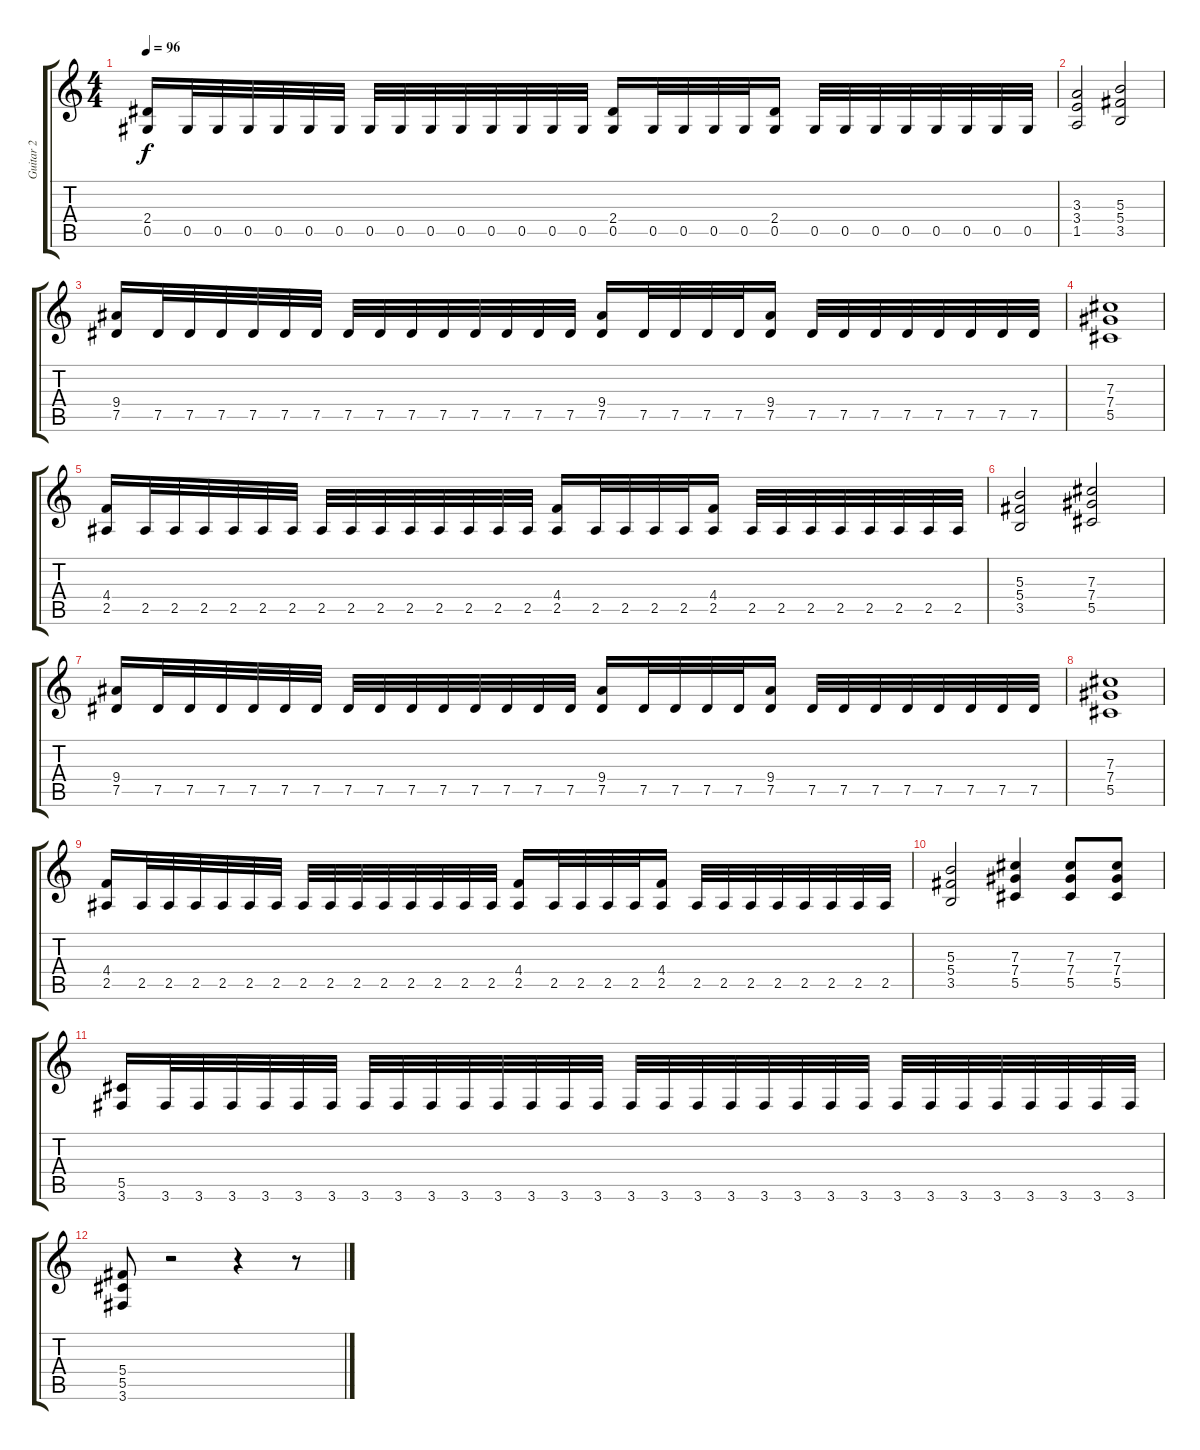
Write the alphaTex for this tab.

\track ("Guitar 2" "Guitar 2") {instrument distortionguitar}
\staff {score tabs}
\tuning (Eb4 Bb3 Gb3 Db3 Ab2 Eb2) {hide}
\ts (4 4)
\tempo 96
\clef g2
\ks c
(2.4 0.5).16{dy f} 0.5.32 0.5.32 0.5.32 0.5.32 0.5.32 0.5.32 0.5.32 0.5.32 0.5.32 0.5.32 0.5.32 0.5.32 0.5.32 0.5.32 (2.4 0.5).16 0.5.32 0.5.32 0.5.32 0.5.32 (2.4 0.5).16 0.5.32 0.5.32 0.5.32 0.5.32 0.5.32 0.5.32 0.5.32 0.5.32 |
(3.3 3.4 1.5).2 (5.3 5.4 3.5).2 |
\section ("" "")
(9.4 7.5).16 7.5.32 7.5.32 7.5.32 7.5.32 7.5.32 7.5.32 7.5.32 7.5.32 7.5.32 7.5.32 7.5.32 7.5.32 7.5.32 7.5.32 (9.4 7.5).16 7.5.32 7.5.32 7.5.32 7.5.32 (9.4 7.5).16 7.5.32 7.5.32 7.5.32 7.5.32 7.5.32 7.5.32 7.5.32 7.5.32 |
(7.3 7.4 5.5).1 |
(4.4 2.5).16 2.5.32 2.5.32 2.5.32 2.5.32 2.5.32 2.5.32 2.5.32 2.5.32 2.5.32 2.5.32 2.5.32 2.5.32 2.5.32 2.5.32 (4.4 2.5).16 2.5.32 2.5.32 2.5.32 2.5.32 (4.4 2.5).16 2.5.32 2.5.32 2.5.32 2.5.32 2.5.32 2.5.32 2.5.32 2.5.32 |
(5.3 5.4 3.5).2 (7.3 7.4 5.5).2 |
(9.4 7.5).16 7.5.32 7.5.32 7.5.32 7.5.32 7.5.32 7.5.32 7.5.32 7.5.32 7.5.32 7.5.32 7.5.32 7.5.32 7.5.32 7.5.32 (9.4 7.5).16 7.5.32 7.5.32 7.5.32 7.5.32 (9.4 7.5).16 7.5.32 7.5.32 7.5.32 7.5.32 7.5.32 7.5.32 7.5.32 7.5.32 |
(7.3 7.4 5.5).1 |
(4.4 2.5).16 2.5.32 2.5.32 2.5.32 2.5.32 2.5.32 2.5.32 2.5.32 2.5.32 2.5.32 2.5.32 2.5.32 2.5.32 2.5.32 2.5.32 (4.4 2.5).16 2.5.32 2.5.32 2.5.32 2.5.32 (4.4 2.5).16 2.5.32 2.5.32 2.5.32 2.5.32 2.5.32 2.5.32 2.5.32 2.5.32 |
(5.3 5.4 3.5).2 (7.3 7.4 5.5).4 (7.3 7.4 5.5).8 (7.3 7.4 5.5).8 |
(5.5 3.6).16 3.6.32 3.6.32 3.6.32 3.6.32 3.6.32 3.6.32 3.6.32 3.6.32 3.6.32 3.6.32 3.6.32 3.6.32 3.6.32 3.6.32 3.6.32 3.6.32 3.6.32 3.6.32 3.6.32 3.6.32 3.6.32 3.6.32 3.6.32 3.6.32 3.6.32 3.6.32 3.6.32 3.6.32 3.6.32 3.6.32 |
(5.4 5.5 3.6).8 r.2 r.4 r.8
